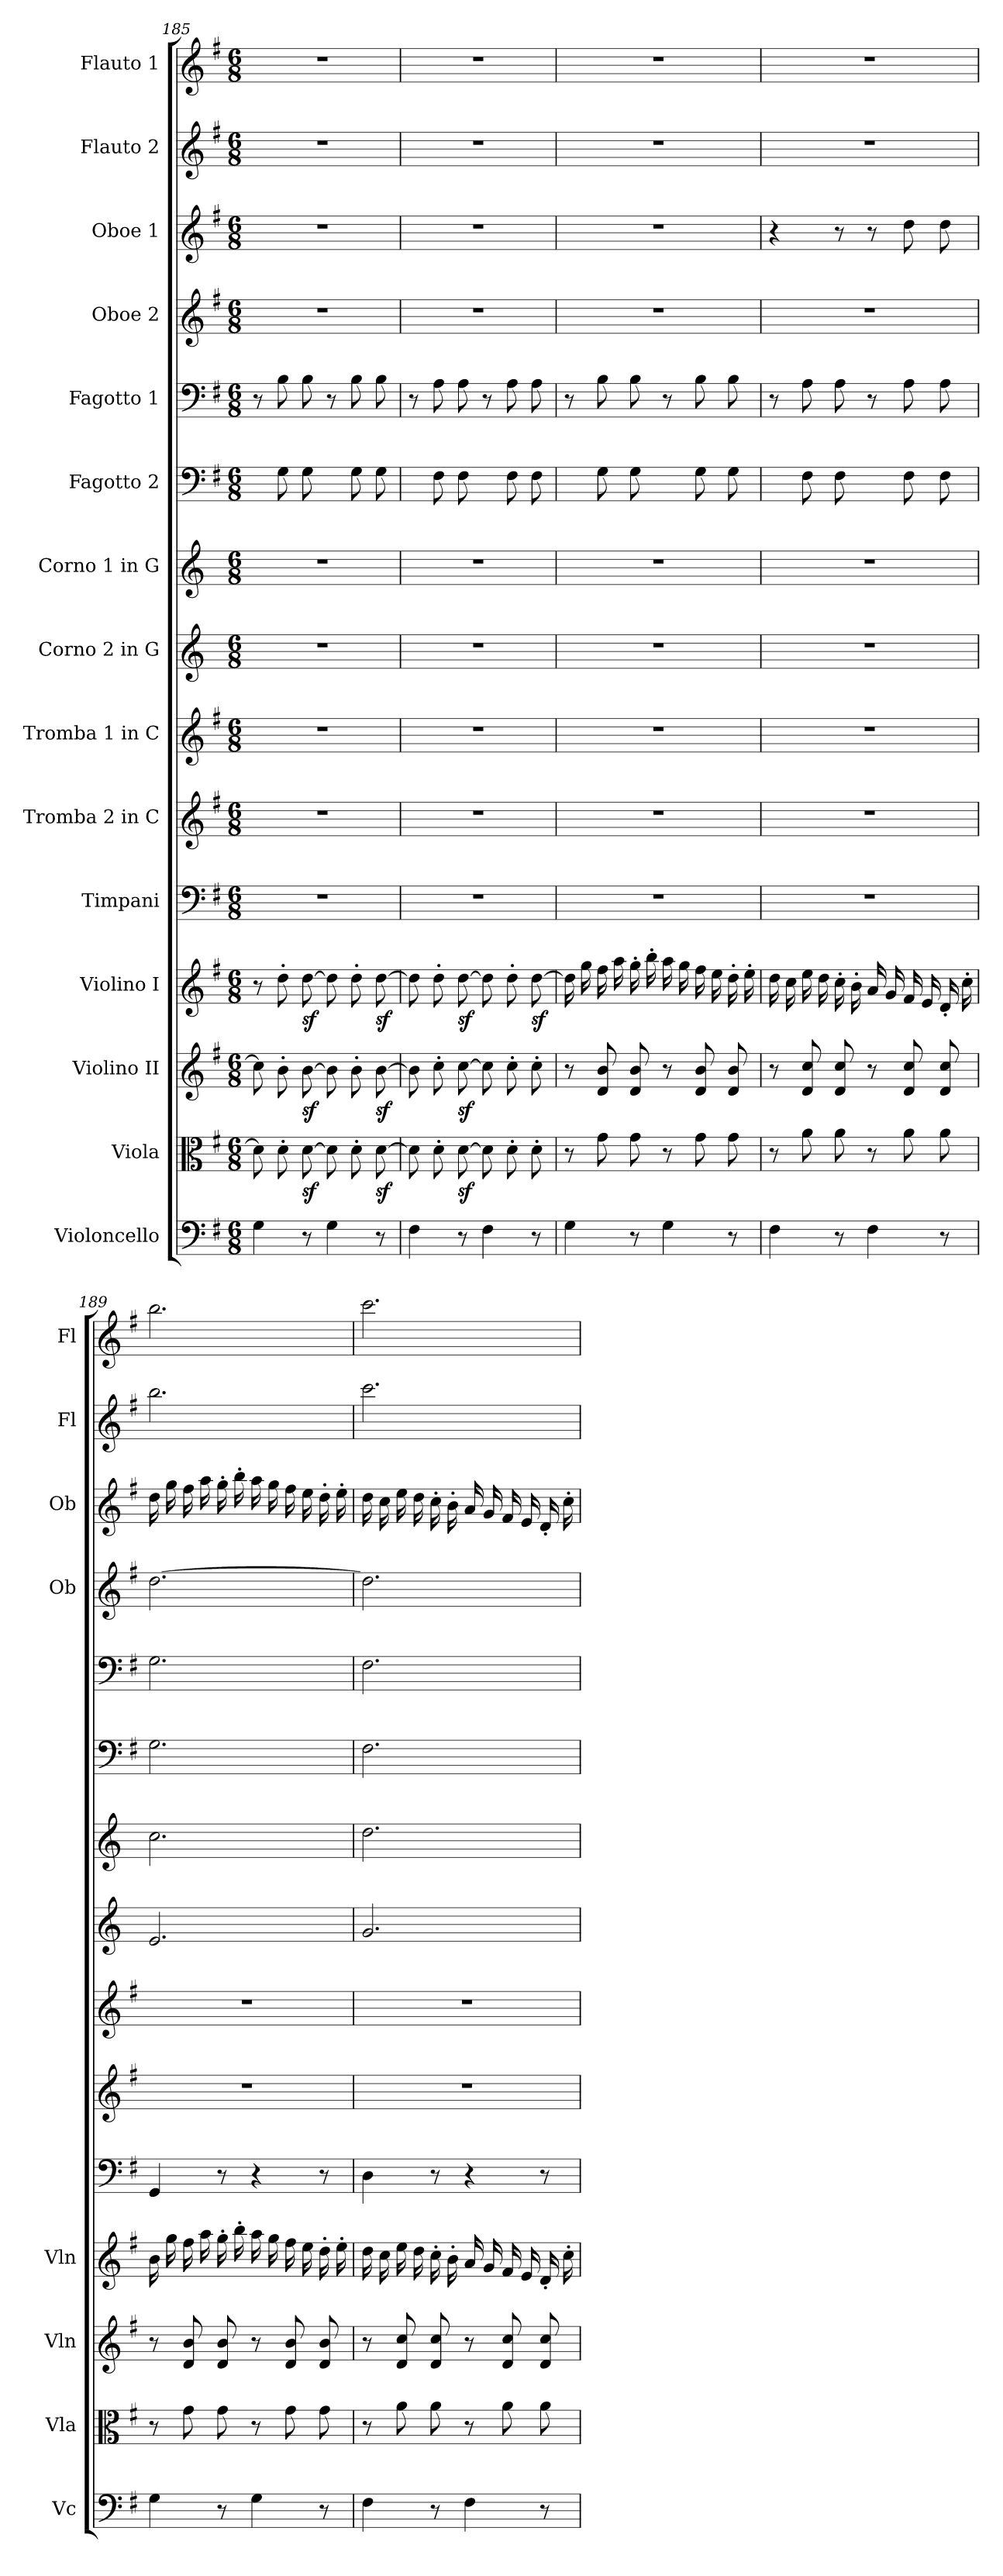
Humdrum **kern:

**kern	**kern	**dynam	**kern	**dynam	**kern	**dynam	**kern	**kern	**kern	**kern	**kern	**kern	**kern	**kern	**kern	**kern	**kern
*part15	*part14	*part14	*part13	*part13	*part12	*part12	*part11	*part10	*part9	*part8	*part7	*part6	*part5	*part4	*part3	*part2	*part1
*staff15	*staff14	*staff14	*staff13	*staff13	*staff12	*staff12	*staff11	*staff10	*staff9	*staff8	*staff7	*staff6	*staff5	*staff4	*staff3	*staff2	*staff1
*I"Violoncello	*I"Viola	*	*I"Violino II	*	*I"Violino I	*	*I"Timpani	*I"Tromba 2 in C	*I"Tromba 1 in C	*I"Corno 2 in G	*I"Corno 1 in G	*I"Fagotto 2	*I"Fagotto 1	*I"Oboe 2	*I"Oboe 1	*I"Flauto 2	*I"Flauto 1
*I'Vc	*I'Vla	*	*I'Vln	*	*I'Vln	*	*	*	*	*	*	*	*	*I'Ob	*I'Ob	*I'Fl	*I'Fl
*clefF4	*clefC3	*	*clefG2	*	*clefG2	*	*clefF4	*clefG2	*clefG2	*clefG2	*clefG2	*clefF4	*clefF4	*clefG2	*clefG2	*clefG2	*clefG2
*	*	*	*	*	*	*	*	*ITrd1c2	*ITrd1c2	*ITrd-4c-7	*ITrd-4c-7	*	*	*	*	*	*
*k[f#]	*k[f#]	*	*k[f#]	*	*k[f#]	*	*k[f#]	*k[b-]	*k[b-]	*k[f#]	*k[f#]	*k[f#]	*k[f#]	*k[f#]	*k[f#]	*k[f#]	*k[f#]
*G:	*G:	*	*G:	*	*G:	*	*G:	*F:	*F:	*G:	*G:	*G:	*G:	*G:	*G:	*G:	*G:
*M6/8	*M6/8	*	*M6/8	*	*M6/8	*	*M6/8	*M6/8	*M6/8	*M6/8	*M6/8	*M6/8	*M6/8	*M6/8	*M6/8	*M6/8	*M6/8
=185	=185	=185	=185	=185	=185	=185	=185	=185	=185	=185	=185	=185	=185	=185	=185	=185	=185
4G	8d]	.	8cc]	.	8r	.	2.r	2.r	2.r	2.r	2.r	8ryy	8r	2.r	2.r	2.r	2.r
.	8d'	.	8b'	.	8dd'	.	.	.	.	.	.	8G	8B	.	.	.	.
8r	[8d	sf	[8b	sf	[8dd	sf	.	.	.	.	.	8G	8B	.	.	.	.
4G	8d]	.	8b]	.	8dd]	.	.	.	.	.	.	8ryy	8r	.	.	.	.
.	8d'	.	8b'	.	8dd'	.	.	.	.	.	.	8G	8B	.	.	.	.
8r	[8d	sf	[8b	sf	[8dd	sf	.	.	.	.	.	8G	8B	.	.	.	.
=186	=186	=186	=186	=186	=186	=186	=186	=186	=186	=186	=186	=186	=186	=186	=186	=186	=186
4F#	8d]	.	8b]	.	8dd]	.	2.r	2.r	2.r	2.r	2.r	8ryy	8r	2.r	2.r	2.r	2.r
.	8d'	.	8cc'	.	8dd'	.	.	.	.	.	.	8F#	8A	.	.	.	.
8r	[8d	sf	[8cc	sf	[8dd	sf	.	.	.	.	.	8F#	8A	.	.	.	.
4F#	8d]	.	8cc]	.	8dd]	.	.	.	.	.	.	8ryy	8r	.	.	.	.
.	8d'	.	8cc'	.	8dd'	.	.	.	.	.	.	8F#	8A	.	.	.	.
8r	8d'	.	8cc'	.	[8dd	sf	.	.	.	.	.	8F#	8A	.	.	.	.
=187	=187	=187	=187	=187	=187	=187	=187	=187	=187	=187	=187	=187	=187	=187	=187	=187	=187
4G	8r	.	8r	.	16dd]	.	2.r	2.r	2.r	2.r	2.r	8ryy	8r	2.r	2.r	2.r	2.r
.	.	.	.	.	16gg	.	.	.	.	.	.	.	.	.	.	.	.
.	8g	.	8d 8b	.	16ff#	.	.	.	.	.	.	8G	8B	.	.	.	.
.	.	.	.	.	16aa	.	.	.	.	.	.	.	.	.	.	.	.
8r	8g	.	8d 8b	.	16gg'	.	.	.	.	.	.	8G	8B	.	.	.	.
.	.	.	.	.	16bb'	.	.	.	.	.	.	.	.	.	.	.	.
4G	8r	.	8r	.	16aa	.	.	.	.	.	.	8ryy	8r	.	.	.	.
.	.	.	.	.	16gg	.	.	.	.	.	.	.	.	.	.	.	.
.	8g	.	8d 8b	.	16ff#	.	.	.	.	.	.	8G	8B	.	.	.	.
.	.	.	.	.	16ee	.	.	.	.	.	.	.	.	.	.	.	.
8r	8g	.	8d 8b	.	16dd'	.	.	.	.	.	.	8G	8B	.	.	.	.
.	.	.	.	.	16ee'	.	.	.	.	.	.	.	.	.	.	.	.
=188	=188	=188	=188	=188	=188	=188	=188	=188	=188	=188	=188	=188	=188	=188	=188	=188	=188
4F#	8r	.	8r	.	16dd	.	2.r	2.r	2.r	2.r	2.r	8ryy	8r	2.r	4r	2.r	2.r
.	.	.	.	.	16cc	.	.	.	.	.	.	.	.	.	.	.	.
.	8a	.	8d 8cc	.	16ee	.	.	.	.	.	.	8F#	8A	.	.	.	.
.	.	.	.	.	16dd	.	.	.	.	.	.	.	.	.	.	.	.
8r	8a	.	8d 8cc	.	16cc'	.	.	.	.	.	.	8F#	8A	.	8r	.	.
.	.	.	.	.	16b'	.	.	.	.	.	.	.	.	.	.	.	.
4F#	8r	.	8r	.	16a	.	.	.	.	.	.	8ryy	8r	.	8r	.	.
.	.	.	.	.	16g	.	.	.	.	.	.	.	.	.	.	.	.
.	8a	.	8d 8cc	.	16f#	.	.	.	.	.	.	8F#	8A	.	8dd	.	.
.	.	.	.	.	16e	.	.	.	.	.	.	.	.	.	.	.	.
8r	8a	.	8d 8cc	.	16d'	.	.	.	.	.	.	8F#	8A	.	8dd	.	.
.	.	.	.	.	16cc'	.	.	.	.	.	.	.	.	.	.	.	.
=189	=189	=189	=189	=189	=189	=189	=189	=189	=189	=189	=189	=189	=189	=189	=189	=189	=189
4G	8r	.	8r	.	16b	.	4GG	2.r	2.r	2.b	2.gg	2.G	2.G	[2.dd	16dd	2.bb	2.bb
.	.	.	.	.	16gg	.	.	.	.	.	.	.	.	.	16gg	.	.
.	8g	.	8d 8b	.	16ff#	.	.	.	.	.	.	.	.	.	16ff#	.	.
.	.	.	.	.	16aa	.	.	.	.	.	.	.	.	.	16aa	.	.
8r	8g	.	8d 8b	.	16gg'	.	8r	.	.	.	.	.	.	.	16gg'	.	.
.	.	.	.	.	16bb'	.	.	.	.	.	.	.	.	.	16bb'	.	.
4G	8r	.	8r	.	16aa	.	4r	.	.	.	.	.	.	.	16aa	.	.
.	.	.	.	.	16gg	.	.	.	.	.	.	.	.	.	16gg	.	.
.	8g	.	8d 8b	.	16ff#	.	.	.	.	.	.	.	.	.	16ff#	.	.
.	.	.	.	.	16ee	.	.	.	.	.	.	.	.	.	16ee	.	.
8r	8g	.	8d 8b	.	16dd'	.	8r	.	.	.	.	.	.	.	16dd'	.	.
.	.	.	.	.	16ee'	.	.	.	.	.	.	.	.	.	16ee'	.	.
=190	=190	=190	=190	=190	=190	=190	=190	=190	=190	=190	=190	=190	=190	=190	=190	=190	=190
4F#	8r	.	8r	.	16dd	.	4D	2.r	2.r	2.dd	2.aa	2.F#	2.F#	2.dd]	16dd	2.ccc	2.ccc
.	.	.	.	.	16cc	.	.	.	.	.	.	.	.	.	16cc	.	.
.	8a	.	8d 8cc	.	16ee	.	.	.	.	.	.	.	.	.	16ee	.	.
.	.	.	.	.	16dd	.	.	.	.	.	.	.	.	.	16dd	.	.
8r	8a	.	8d 8cc	.	16cc'	.	8r	.	.	.	.	.	.	.	16cc'	.	.
.	.	.	.	.	16b'	.	.	.	.	.	.	.	.	.	16b'	.	.
4F#	8r	.	8r	.	16a	.	4r	.	.	.	.	.	.	.	16a	.	.
.	.	.	.	.	16g	.	.	.	.	.	.	.	.	.	16g	.	.
.	8a	.	8d 8cc	.	16f#	.	.	.	.	.	.	.	.	.	16f#	.	.
.	.	.	.	.	16e	.	.	.	.	.	.	.	.	.	16e	.	.
8r	8a	.	8d 8cc	.	16d'	.	8r	.	.	.	.	.	.	.	16d'	.	.
.	.	.	.	.	16cc'	.	.	.	.	.	.	.	.	.	16cc'	.	.
=	=	=	=	=	=	=	=	=	=	=	=	=	=	=	=	=	=
*-	*-	*-	*-	*-	*-	*-	*-	*-	*-	*-	*-	*-	*-	*-	*-	*-	*-
